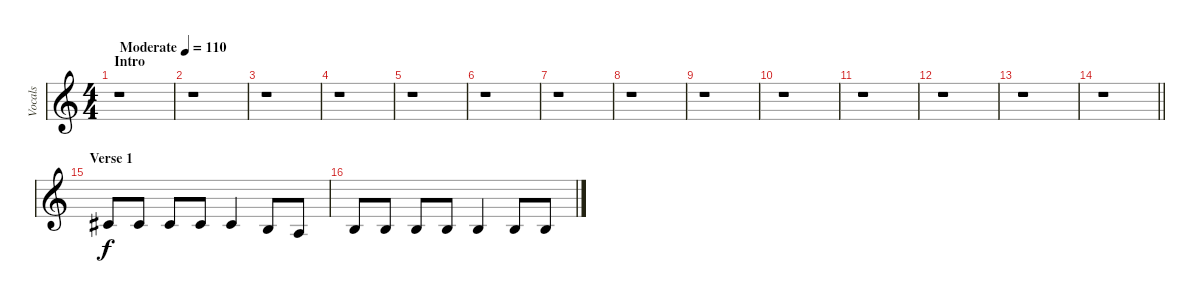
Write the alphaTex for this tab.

\track ("Vocals" "Vocals") {instrument choiraahs}
\staff {score}
\tuning (E4 B3 G3 D3 A2 E2) {hide}
\ts (4 4)
\section ("" "Intro")
\tempo (110 "Moderate")
\clef g2
\ks c
r.1{dy f instrument choiraahs} |
r.1 |
r.1 |
r.1 |
r.1 |
r.1 |
r.1 |
r.1 |
r.1 |
r.1 |
r.1 |
r.1 |
r.1 |
\barLineRight lightlight
r.1 |
\section ("" "Verse 1")
6.3.8 6.3.8 6.3.8 6.3.8 6.3.4 4.3.8 7.4.8 |
4.3.8 4.3.8 4.3.8 4.3.8 4.3.4 4.3.8 4.3.8
